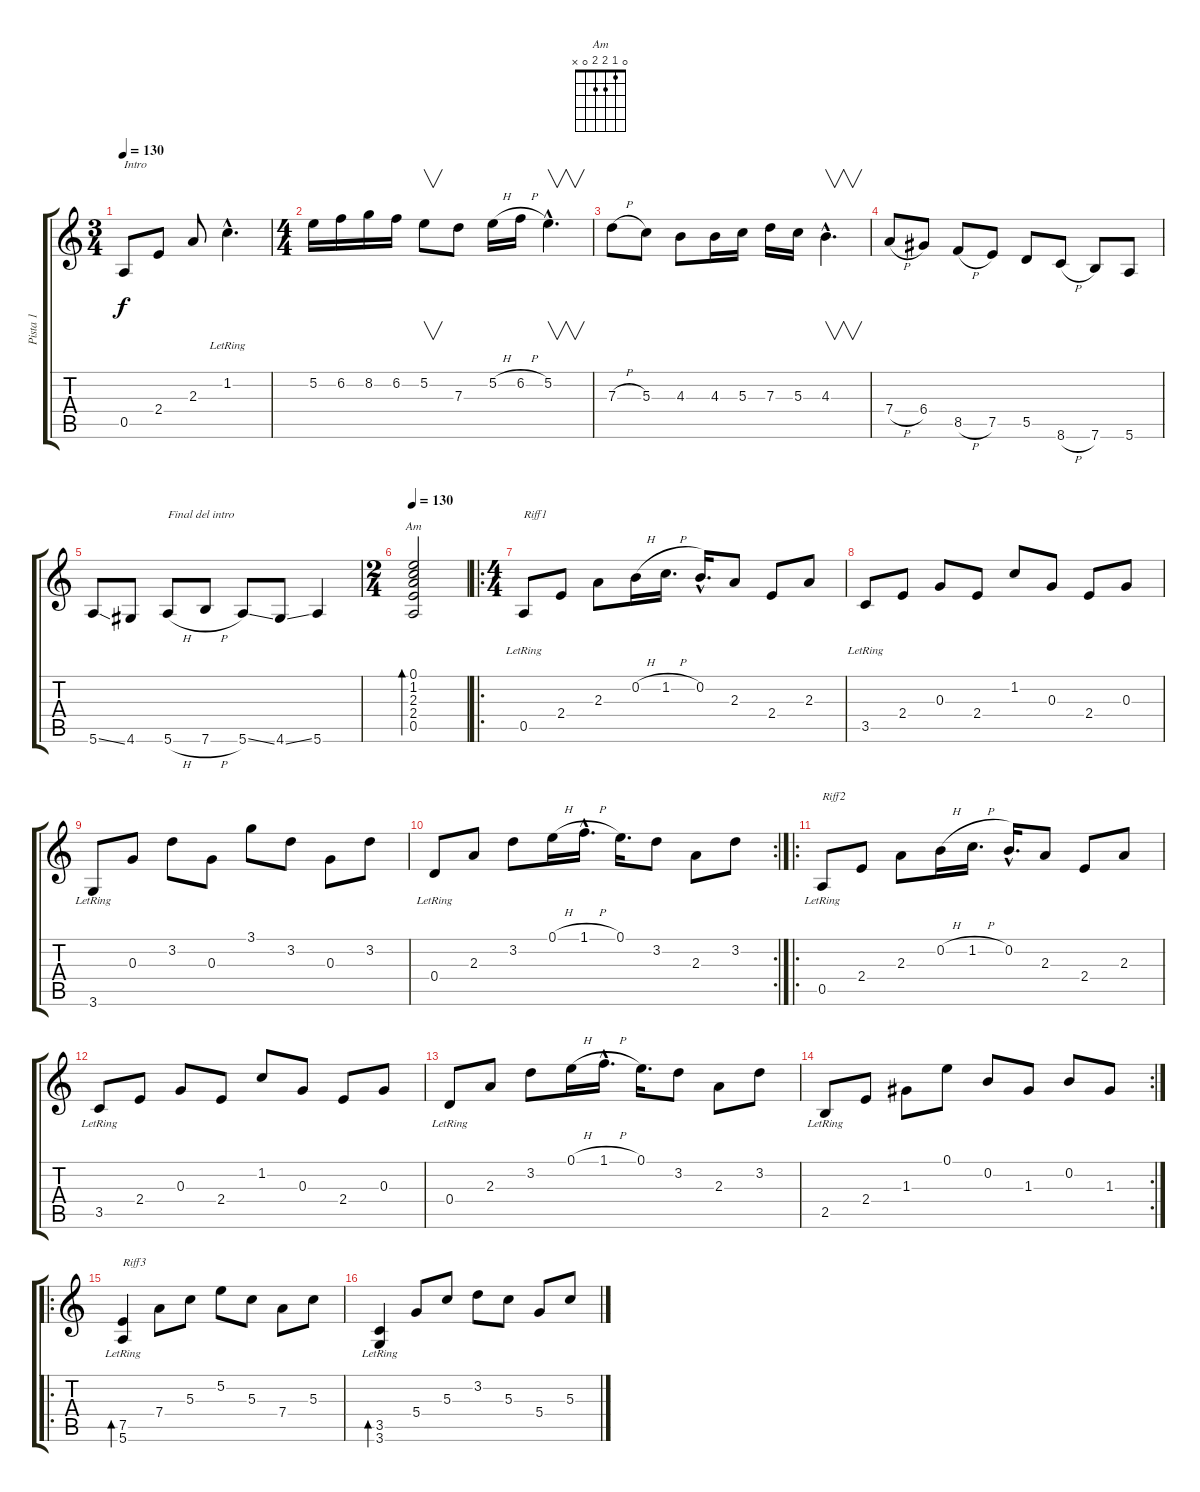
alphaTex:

\track ("Pista 1" "Pista 1") {instrument acousticguitarnylon}
\staff {score tabs}
\tuning (E4 B3 G3 D3 A2 E2) {hide}
\chord ("Am" 0 1 2 2 0 x)
\ts (3 4)
\tempo 130
\tempo 110
\tempo 130
\clef g2
\ks c
0.5.8{txt "Intro" dy f instrument acousticguitarnylon} 2.4.8 2.3.8 1.2{hac lr}.4{d} |
\ts (4 4)
5.2.16 6.2.16 8.2.16 6.2.16 5.2.8{v} 7.3.8 5.2{h}.16 6.2{h}.16 5.2{hac}.4{v d} |
7.3{h}.8 5.3.8 4.3.8 4.3.16 5.3.16 7.3.16 5.3.16 4.3{hac}.4{v d} |
7.4{h}.8 6.4.8 8.5{h}.8 7.5.8 5.5.8 8.6{h}.8 7.6.8 5.6.8 |
5.6{ss}.8 4.6.8 5.6{h}.8{txt "Final del intro"} 7.6{h}.8 5.6{ss}.8 4.6{ss}.8 5.6.4 |
\ts (2 4)
\tempo 130
(0.1 1.2 2.3 2.4 0.5).2{bd 60 ch "Am"} |
\ro
\ts (4 4)
0.5{lr}.8{txt "Riff1"} 2.4.8 2.3.8 0.2{h}.16 1.2{h}.16{d} 0.2{hac}.16{d} 2.3.8 2.4.8 2.3.8 |
3.5{lr}.8 2.4.8 0.3.8 2.4.8 1.2.8 0.3.8 2.4.8 0.3.8 |
3.6{lr}.8 0.3.8 3.2.8 0.3.8 3.1.8 3.2.8 0.3.8 3.2.8 |
\rc 2
0.4{lr}.8 2.3.8 3.2.8 0.1{h}.16 1.1{h hac}.16{d} 0.1.16{d} 3.2.8 2.3.8 3.2.8 |
\ro
0.5{lr}.8{txt "Riff2"} 2.4.8 2.3.8 0.2{h}.16 1.2{h}.16{d} 0.2{hac}.16{d} 2.3.8 2.4.8 2.3.8 |
3.5{lr}.8 2.4.8 0.3.8 2.4.8 1.2.8 0.3.8 2.4.8 0.3.8 |
0.4{lr}.8 2.3.8 3.2.8 0.1{h}.16 1.1{h hac}.16{d} 0.1.16{d} 3.2.8 2.3.8 3.2.8 |
\rc 2
2.5{lr}.8 2.4.8 1.3.8 0.1.8 0.2.8 1.3.8 0.2.8 1.3.8 |
\ro
(7.5{lr} 5.6{lr}).4{bd 60 txt "Riff3"} 7.4.8 5.3.8 5.2.8 5.3.8 7.4.8 5.3.8 |
(3.5{lr} 3.6{lr}).4{bd 60} 5.4.8 5.3.8 3.2.8 5.3.8 5.4.8 5.3.8
